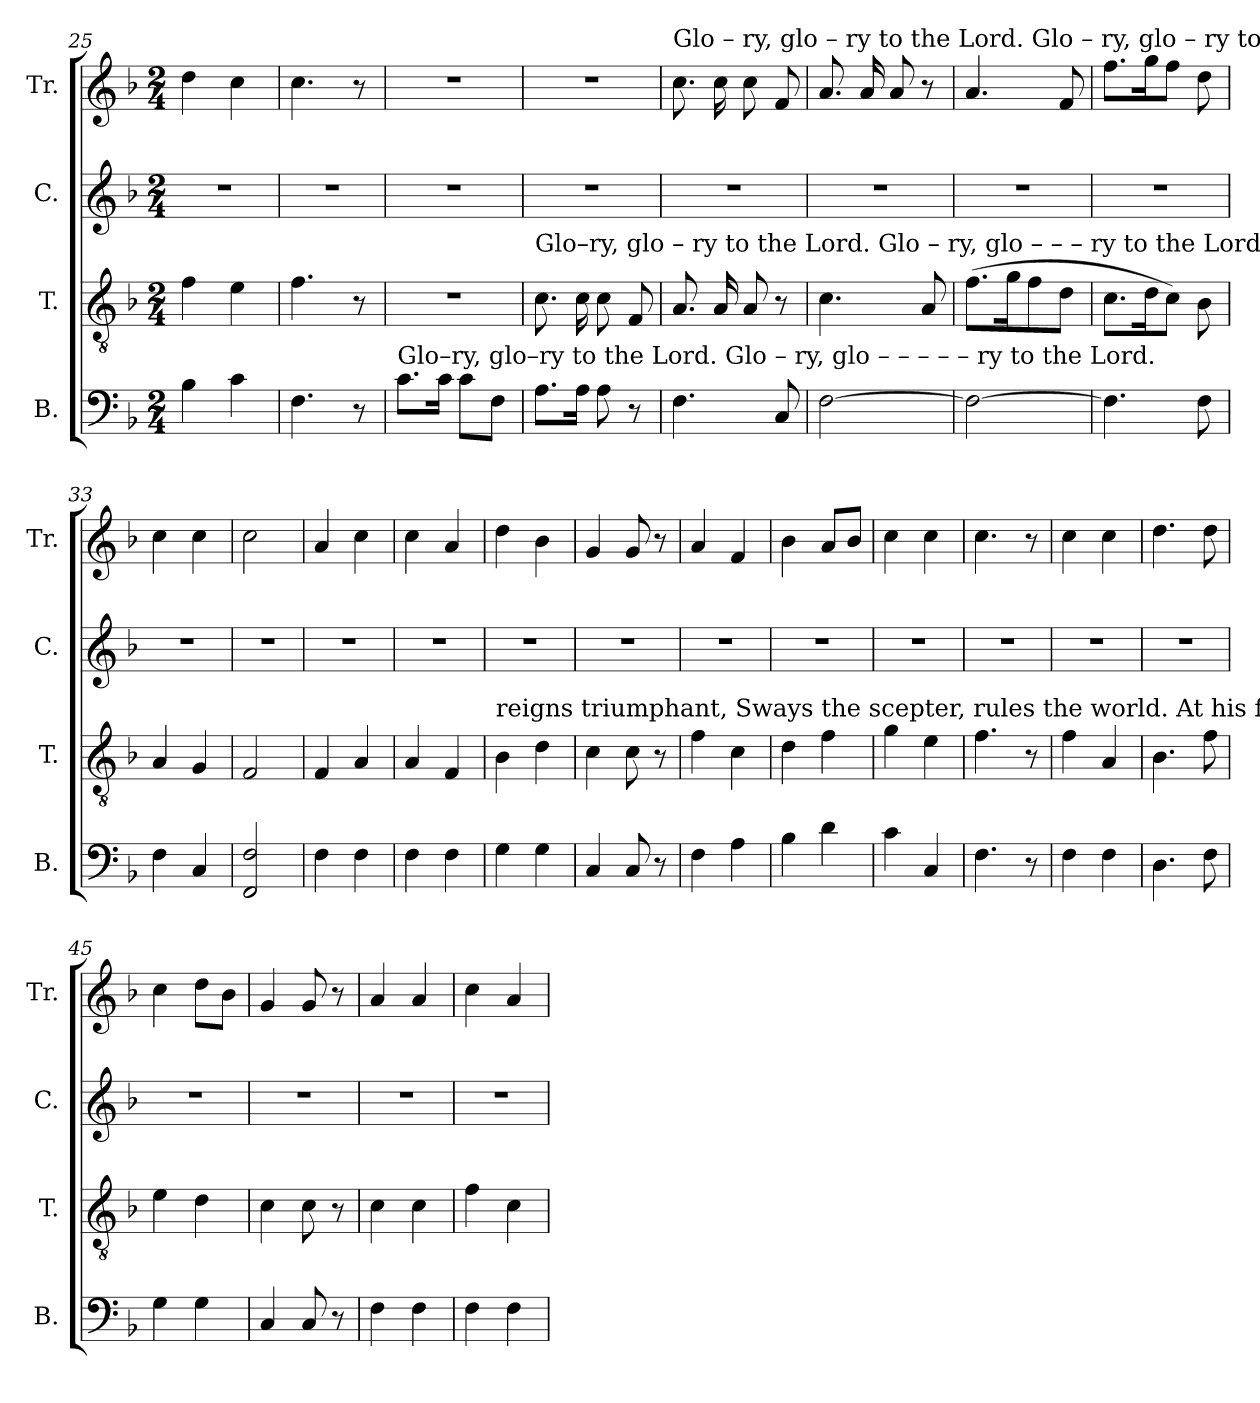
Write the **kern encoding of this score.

**kern	**kern	**kern	**kern
*part4	*part3	*part2	*part1
*staff4	*staff3	*staff2	*staff1
*I"B.	*I"T.	*I"C.	*I"Tr.
*I'B.	*I'T.	*I'C.	*I'Tr.
*clefF4	*clefGv2	*clefG2	*clefG2
*k[b-]	*k[b-]	*k[b-]	*k[b-]
*M2/4	*M2/4	*M2/4	*M2/4
=25	=25	=25	=25
4B-\	4f\	2r	4dd\
4c\	4e\	.	4cc\
=26	=26	=26	=26
4.F\	4.f\	2r	4.cc\
8r	8r	.	8r
=27	=27	=27	=27
!LO:TX:a:t=Glo–ry,  glo–ry   to the Lord.        Glo        –        ry,    glo           –          –          –          –          –         ry    to  the  Lord.	!	!	!
8.c\L	2r	2r	2r
16c\Jk	.	.	.
8c\L	.	.	.
8F\J	.	.	.
=28	=28	=28	=28
!	!LO:TX:a:t=Glo–ry, glo – ry   to    the  Lord.        Glo        –         ry,     glo     –          –          –      ry     to  the Lord.  He who made us	!	!
8.A\L	8.c\	2r	2r
16A\Jk	16c\	.	.
8A\	8c\	.	.
8r	8F/	.	.
=29	=29	=29	=29
!	!	!	!LO:TX:a:t=Glo – ry,   glo – ry    to    the  Lord.         Glo     –      ry,     glo     –   ry     to  the Lord.
4.F\	8.A/	2r	8.cc\
.	16A/	.	16cc\
.	8A/	.	8cc\
8C/	8r	.	8f/
=30	=30	=30	=30
[2F\	4.c\	2r	8.a/
.	.	.	16a/
.	.	.	8a/
.	8A/	.	8r
=31	=31	=31	=31
2F\_	(8.f\L	2r	4.a/
.	16g\K	.	.
.	8f\	.	.
.	8d\J	.	8f/
=32	=32	=32	=32
4.F\]	8.c\L	2r	8.ff\L
.	16d\K	.	16gg\K
.	8c\J)	.	8ff\J
8F\	8B-\	.	8dd\
=33	=33	=33	=33
4F\	4A/	2r	4cc\
4C/	4G/	.	4cc\
=34	=34	=34	=34
2FF/ 2F/	2F/	2r	2cc\
=35	=35	=35	=35
4F\	4F/	2r	4a/
4F\	4A/	.	4cc\
=36	=36	=36	=36
4F\	4A/	2r	4cc\
4F\	4F/	.	4a/
=37	=37	=37	=37
!	!LO:TX:a:t=reigns triumphant,    Sways the scepter,  rules the world.     At   his  frown the  proudest  monarchs    From their lofty thrones are hurled.	!	!
4G\	4B-\	2r	4dd\
4G\	4d\	.	4b-\
=38	=38	=38	=38
4C/	4c\	2r	4g/
8C/	8c\	.	8g/
8r	8r	.	8r
=39	=39	=39	=39
4F\	4f\	2r	4a/
4A\	4c\	.	4f/
=40	=40	=40	=40
4B-\	4d\	2r	4b-\
4d\	4f\	.	8a/L
.	.	.	8b-/J
=41	=41	=41	=41
4c\	4g\	2r	4cc\
4C/	4e\	.	4cc\
=42	=42	=42	=42
4.F\	4.f\	2r	4.cc\
8r	8r	.	8r
=43	=43	=43	=43
4F\	4f\	2r	4cc\
4F\	4A/	.	4cc\
=44	=44	=44	=44
4.D\	4.B-\	2r	4.dd\
8F\	8f\	.	8dd\
=45	=45	=45	=45
4G\	4e\	2r	4cc\
4G\	4d\	.	8dd\L
.	.	.	8b-\J
=46	=46	=46	=46
4C/	4c\	2r	4g/
8C/	8c\	.	8g/
8r	8r	.	8r
=47	=47	=47	=47
4F\	4c\	2r	4a/
4F\	4c\	.	4a/
=48	=48	=48	=48
4F\	4f\	2r	4cc\
4F\	4c\	.	4a/
=	=	=	=
*-	*-	*-	*-
